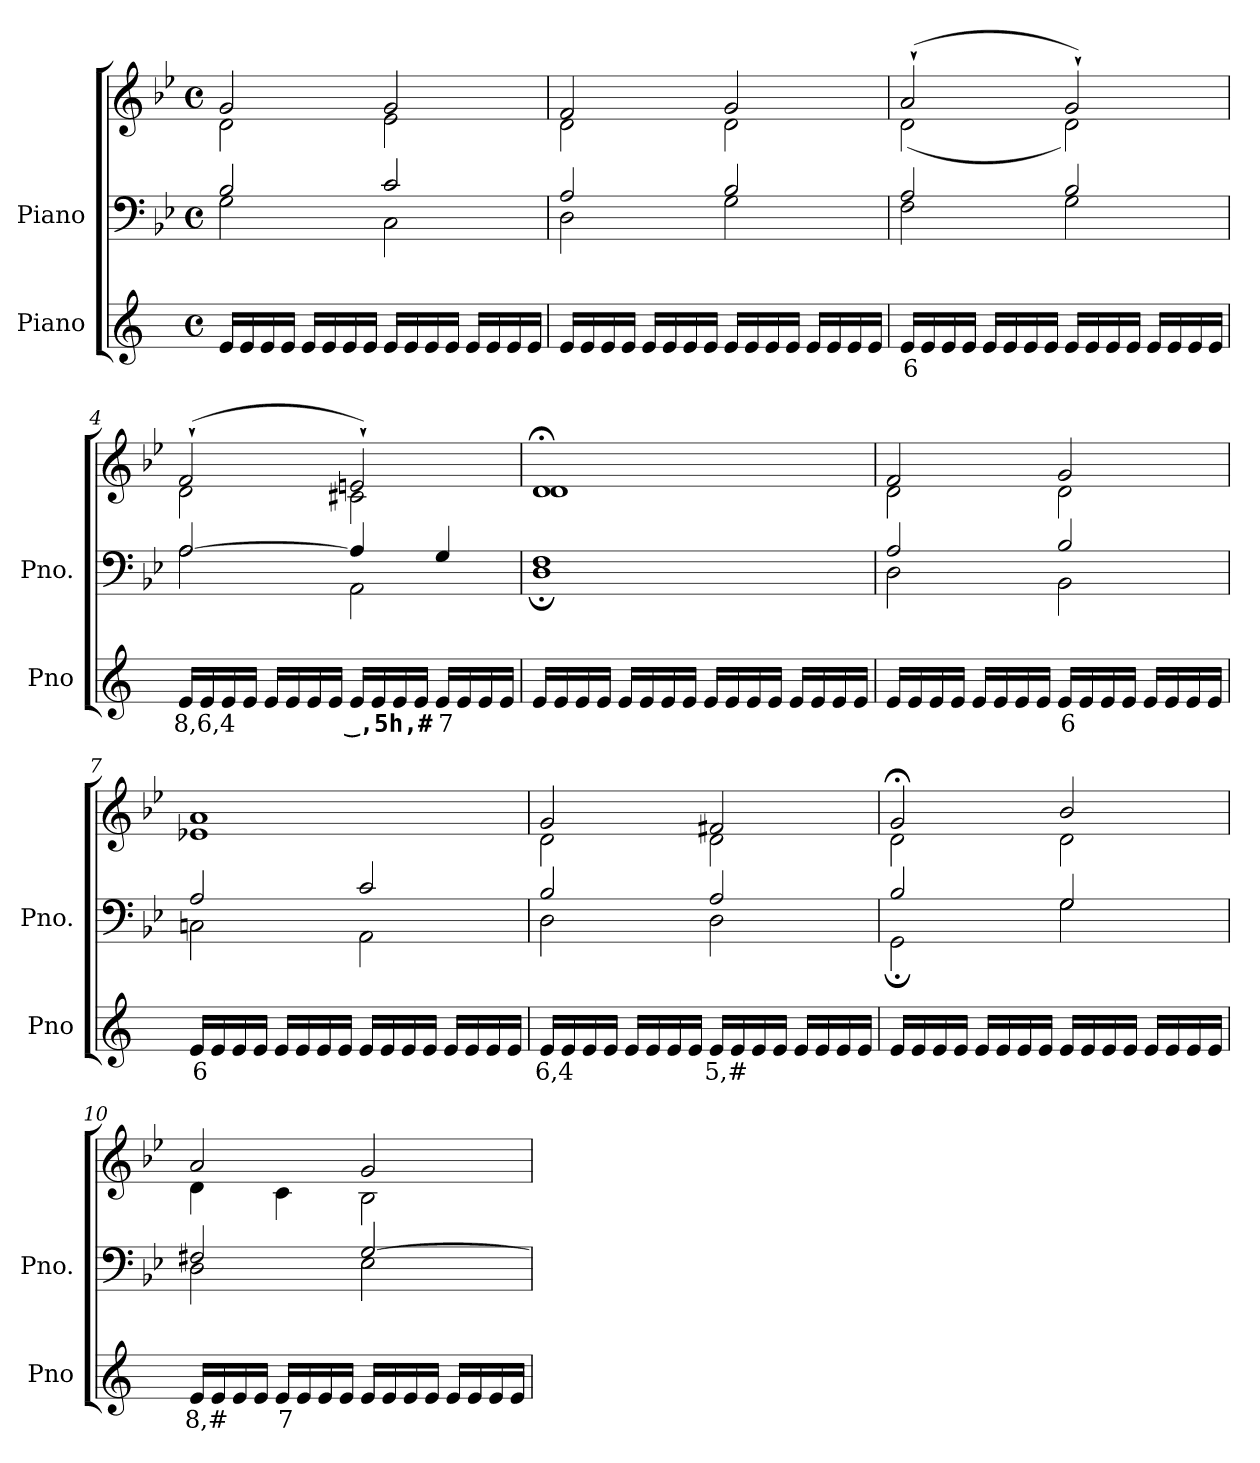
**kern	**text	**kern	**kern
*part2	*part2	*part1	*part1
*staff3	*staff3	*staff2	*staff1
*I"Piano	*	*I"Piano	*
*I'Pno	*	*I'Pno.	*
*clefG2	*	*clefF4	*clefG2
*k[]	*	*k[b-e-]	*k[b-e-]
*M4/4	*	*M4/4	*M4/4
*met(c)	*	*met(c)	*met(c)
=1	=1	=1	=1
*	*	*^	*^
16e/LL	.	2B-/	2G\	2g/	2d\
16e/	.	.	.	.	.
16e/	.	.	.	.	.
16e/JJ	.	.	.	.	.
16e/LL	.	.	.	.	.
16e/	.	.	.	.	.
16e/	.	.	.	.	.
16e/JJ	.	.	.	.	.
16e/LL	.	2c/	2C\	2g/	2e-\
16e/	.	.	.	.	.
16e/	.	.	.	.	.
16e/JJ	.	.	.	.	.
16e/LL	.	.	.	.	.
16e/	.	.	.	.	.
16e/	.	.	.	.	.
16e/JJ	.	.	.	.	.
=2	=2	=2	=2	=2	=2
16e/LL	.	2A/	2D\	2f/	2d\
16e/	.	.	.	.	.
16e/	.	.	.	.	.
16e/JJ	.	.	.	.	.
16e/LL	.	.	.	.	.
16e/	.	.	.	.	.
16e/	.	.	.	.	.
16e/JJ	.	.	.	.	.
16e/LL	.	2B-/	2G\	2g/	2d\
16e/	.	.	.	.	.
16e/	.	.	.	.	.
16e/JJ	.	.	.	.	.
16e/LL	.	.	.	.	.
16e/	.	.	.	.	.
16e/	.	.	.	.	.
16e/JJ	.	.	.	.	.
=3	=3	=3	=3	=3	=3
!	!LO:LY:b	!	!	!	!
16e/LL	6	2A/	2F\	(>2a`/	(<2d\
16e/	.	.	.	.	.
16e/	.	.	.	.	.
16e/JJ	.	.	.	.	.
16e/LL	.	.	.	.	.
16e/	.	.	.	.	.
16e/	.	.	.	.	.
16e/JJ	.	.	.	.	.
16e/LL	.	2B-/	2G\	2g`/)	2d\)
16e/	.	.	.	.	.
16e/	.	.	.	.	.
16e/JJ	.	.	.	.	.
16e/LL	.	.	.	.	.
16e/	.	.	.	.	.
16e/	.	.	.	.	.
16e/JJ	.	.	.	.	.
=4	=4	=4	=4	=4	=4
!	!LO:LY:b	!	!	!	!
16e/LL	8,6,4	[2A/	2A\	(>2f`/	2d\
16e/	.	.	.	.	.
16e/	.	.	.	.	.
16e/JJ	.	.	.	.	.
16e/LL	.	.	.	.	.
16e/	.	.	.	.	.
16e/	.	.	.	.	.
16e/JJ	.	.	.	.	.
!	!LO:LY:b	!	!	!	!
16e/LL	_,5h,#	4A/]	2AA\	2en`/)	2c#X\
16e/	.	.	.	.	.
16e/	.	.	.	.	.
16e/JJ	.	.	.	.	.
!	!LO:LY:b	!	!	!	!
16e/LL	7	4G/	.	.	.
16e/	.	.	.	.	.
16e/	.	.	.	.	.
16e/JJ	.	.	.	.	.
=5	=5	=5	=5	=5	=5
16e/LL	.	1F	1D;	1d;<	1d
16e/	.	.	.	.	.
16e/	.	.	.	.	.
16e/JJ	.	.	.	.	.
16e/LL	.	.	.	.	.
16e/	.	.	.	.	.
16e/	.	.	.	.	.
16e/JJ	.	.	.	.	.
16e/LL	.	.	.	.	.
16e/	.	.	.	.	.
16e/	.	.	.	.	.
16e/JJ	.	.	.	.	.
16e/LL	.	.	.	.	.
16e/	.	.	.	.	.
16e/	.	.	.	.	.
16e/JJ	.	.	.	.	.
=6	=6	=6	=6	=6	=6
16e/LL	.	2A/	2D\	2f/	2d\
16e/	.	.	.	.	.
16e/	.	.	.	.	.
16e/JJ	.	.	.	.	.
16e/LL	.	.	.	.	.
16e/	.	.	.	.	.
16e/	.	.	.	.	.
16e/JJ	.	.	.	.	.
!	!LO:LY:b	!	!	!	!
16e/LL	6	2B-/	2BB-\	2g/	2d\
16e/	.	.	.	.	.
16e/	.	.	.	.	.
16e/JJ	.	.	.	.	.
16e/LL	.	.	.	.	.
16e/	.	.	.	.	.
16e/	.	.	.	.	.
16e/JJ	.	.	.	.	.
=7	=7	=7	=7	=7	=7
!	!LO:LY:b	!	!	!	!
16e/LL	6	2A/	2Cn\	1a	1e-X
16e/	.	.	.	.	.
16e/	.	.	.	.	.
16e/JJ	.	.	.	.	.
16e/LL	.	.	.	.	.
16e/	.	.	.	.	.
16e/	.	.	.	.	.
16e/JJ	.	.	.	.	.
16e/LL	.	2c/	2AA\	.	.
16e/	.	.	.	.	.
16e/	.	.	.	.	.
16e/JJ	.	.	.	.	.
16e/LL	.	.	.	.	.
16e/	.	.	.	.	.
16e/	.	.	.	.	.
16e/JJ	.	.	.	.	.
=8	=8	=8	=8	=8	=8
!	!LO:LY:b	!	!	!	!
16e/LL	6,4	2B-/	2D\	2g/	2d\
16e/	.	.	.	.	.
16e/	.	.	.	.	.
16e/JJ	.	.	.	.	.
16e/LL	.	.	.	.	.
16e/	.	.	.	.	.
16e/	.	.	.	.	.
16e/JJ	.	.	.	.	.
!	!LO:LY:b	!	!	!	!
16e/LL	5,#	2A/	2D\	2f#X/	2d\
16e/	.	.	.	.	.
16e/	.	.	.	.	.
16e/JJ	.	.	.	.	.
16e/LL	.	.	.	.	.
16e/	.	.	.	.	.
16e/	.	.	.	.	.
16e/JJ	.	.	.	.	.
=9	=9	=9	=9	=9	=9
16e/LL	.	2B-/	2GG;\	2g;</	2d\
16e/	.	.	.	.	.
16e/	.	.	.	.	.
16e/JJ	.	.	.	.	.
16e/LL	.	.	.	.	.
16e/	.	.	.	.	.
16e/	.	.	.	.	.
16e/JJ	.	.	.	.	.
16e/LL	.	2G/	2G\	2b-/	2d\
16e/	.	.	.	.	.
16e/	.	.	.	.	.
16e/JJ	.	.	.	.	.
16e/LL	.	.	.	.	.
16e/	.	.	.	.	.
16e/	.	.	.	.	.
16e/JJ	.	.	.	.	.
=10	=10	=10	=10	=10	=10
!	!LO:LY:b	!	!	!	!
16e/LL	8,#	2F#X/	2D\	2a/	4d\
16e/	.	.	.	.	.
16e/	.	.	.	.	.
16e/JJ	.	.	.	.	.
!	!LO:LY:b	!	!	!	!
16e/LL	7	.	.	.	4c\
16e/	.	.	.	.	.
16e/	.	.	.	.	.
16e/JJ	.	.	.	.	.
16e/LL	.	[2G/	2E-\	2g/	2B-\
16e/	.	.	.	.	.
16e/	.	.	.	.	.
16e/JJ	.	.	.	.	.
16e/LL	.	.	.	.	.
16e/	.	.	.	.	.
16e/	.	.	.	.	.
16e/JJ	.	.	.	.	.
*	*	*v	*v	*	*
*	*	*	*v	*v
=	=	=	=
*-	*-	*-	*-
